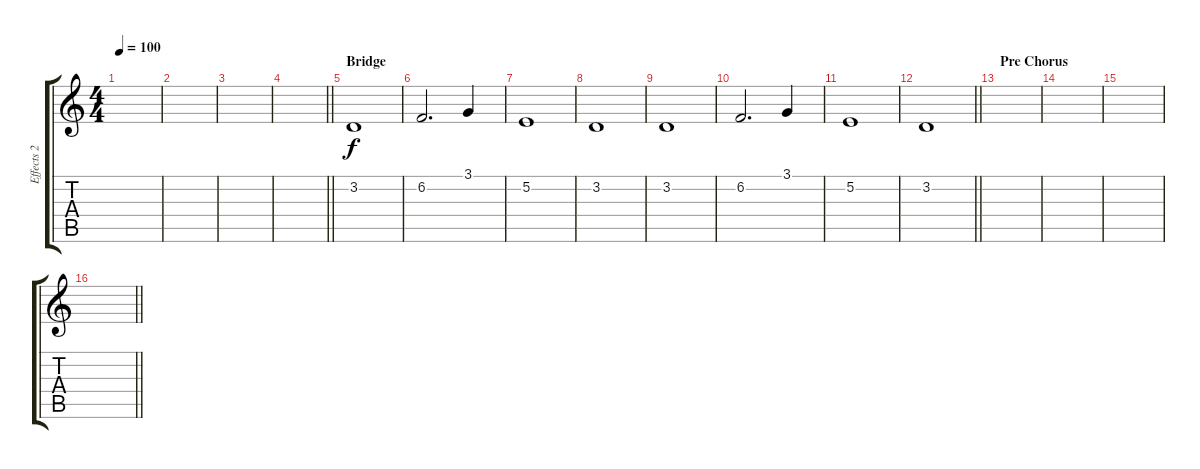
\track ("Effects 2" "Effects 2") {instrument synthstrings2}
\staff {score tabs}
\tuning (E4 B3 G3 D3 A2 E2) {hide}
\ts (4 4)
\tempo 100
\clef g2
\ks c
|
|
|
\barLineRight lightlight
|
\section ("" "Bridge")
3.2.1 |
6.2.2{d} 3.1.4 |
5.2.1 |
3.2.1 |
3.2.1 |
6.2.2{d} 3.1.4 |
5.2.1 |
\barLineRight lightlight
3.2.1 |
\section ("" "Pre Chorus")
|
|
|
\barLineRight lightlight
